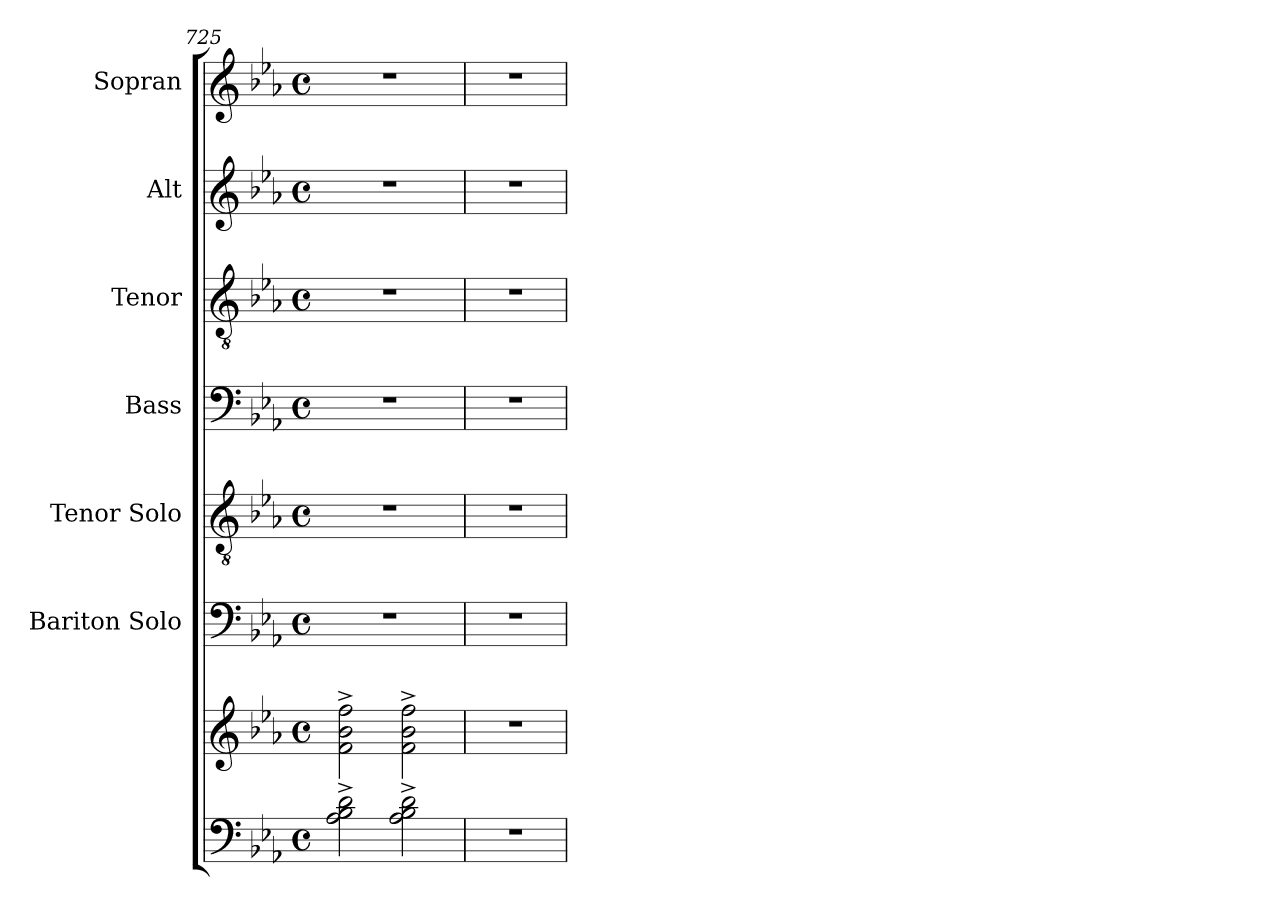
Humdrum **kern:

**kern	**kern	**kern	**kern	**kern	**kern	**kern	**kern
*part7	*part7	*part6	*part5	*part4	*part3	*part2	*part1
*staff8	*staff7	*staff6	*staff5	*staff4	*staff3	*staff2	*staff1
*	*	*I"Bariton Solo	*I"Tenor Solo	*I"Bass	*I"Tenor	*I"Alt	*I"Sopran
*	*	*	*	*I'B.	*I'T.	*I'A.	*I'S.
*clefF4	*clefG2	*clefF4	*clefGv2	*clefF4	*clefGv2	*clefG2	*clefG2
*k[b-e-a-]	*k[b-e-a-]	*k[b-e-a-]	*k[b-e-a-]	*k[b-e-a-]	*k[b-e-a-]	*k[b-e-a-]	*k[b-e-a-]
*E-:	*E-:	*E-:	*E-:	*E-:	*E-:	*E-:	*E-:
*M4/4	*M4/4	*M4/4	*M4/4	*M4/4	*M4/4	*M4/4	*M4/4
*met(c)	*met(c)	*met(c)	*met(c)	*met(c)	*met(c)	*met(c)	*met(c)
=725	=725	=725	=725	=725	=725	=725	=725
2A-\^> 2B-\^> 2d\^>	2f\^> 2b-\^> 2ff\^>	1r	1r	1r	1r	1r	1r
2A-\^> 2B-\^> 2d\^>	2f\^> 2b-\^> 2ff\^>	.	.	.	.	.	.
=726	=726	=726	=726	=726	=726	=726	=726
1r	1r	1r	1r	1r	1r	1r	1r
=	=	=	=	=	=	=	=
*-	*-	*-	*-	*-	*-	*-	*-
